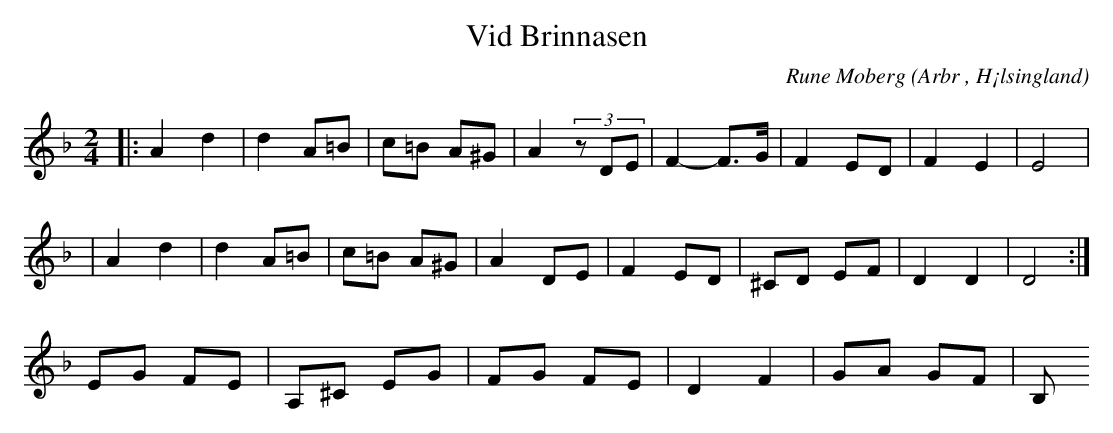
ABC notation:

X:1
T:Vid Brinnasen
C: Rune Moberg
O:Arbr , H¡lsingland
M:2/4
L:1/8
K:Dm
|:A2 d2|d2 A=B|c=B A^G|A2 (3zDE| F2-F>G| F2 ED|F2 E2|E4|
| A2 d2|d2 A=B|c=B A^G|A2 DE|F2 ED|^CD EF|D2 D2|D4:|
EG FE|A,^C EG|FG FE|D2 F2|GA GF|B,
